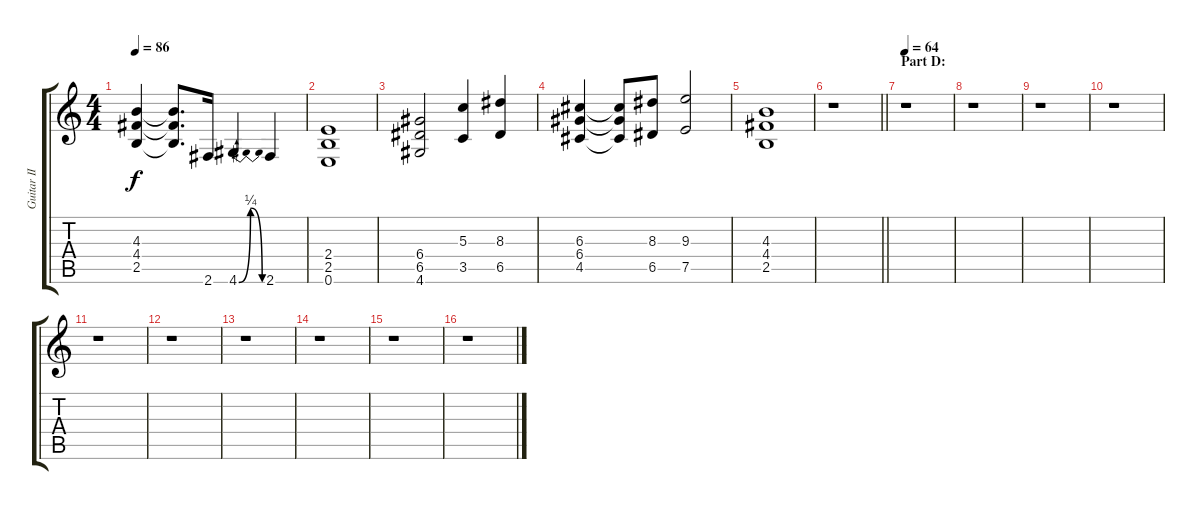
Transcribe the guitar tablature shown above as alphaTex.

\track ("Guitar II" "Guitar II") {instrument distortionguitar}
\staff {score tabs}
\tuning (E4 B3 G3 D3 A2 E2) {hide}
\ts (4 4)
\tempo 86
\clef g2
\ks c
(4.3 4.4 2.5).4{dy f} (4.3{t} 4.4{t} 2.5{t}).8{d} 2.6.16 4.6{be (bendrelease 0 0 15 1 45 1 60 0)}.4 2.6.4 |
(2.4 2.5 0.6).1 |
(6.4 6.5 4.6).2 (5.3 3.5).4 (8.3 6.5).4 |
(6.3 6.4 4.5).4 (6.3{t} 6.4{t} 4.5{t}).8 (8.3 6.5).8 (9.3 7.5).2 |
(4.3 4.4 2.5).1 |
\barLineRight lightlight
r.1 |
\section ("" "Part D:")
\tempo 64
r.1 |
r.1 |
r.1 |
r.1 |
r.1 |
r.1 |
r.1 |
r.1 |
r.1 |
r.1
